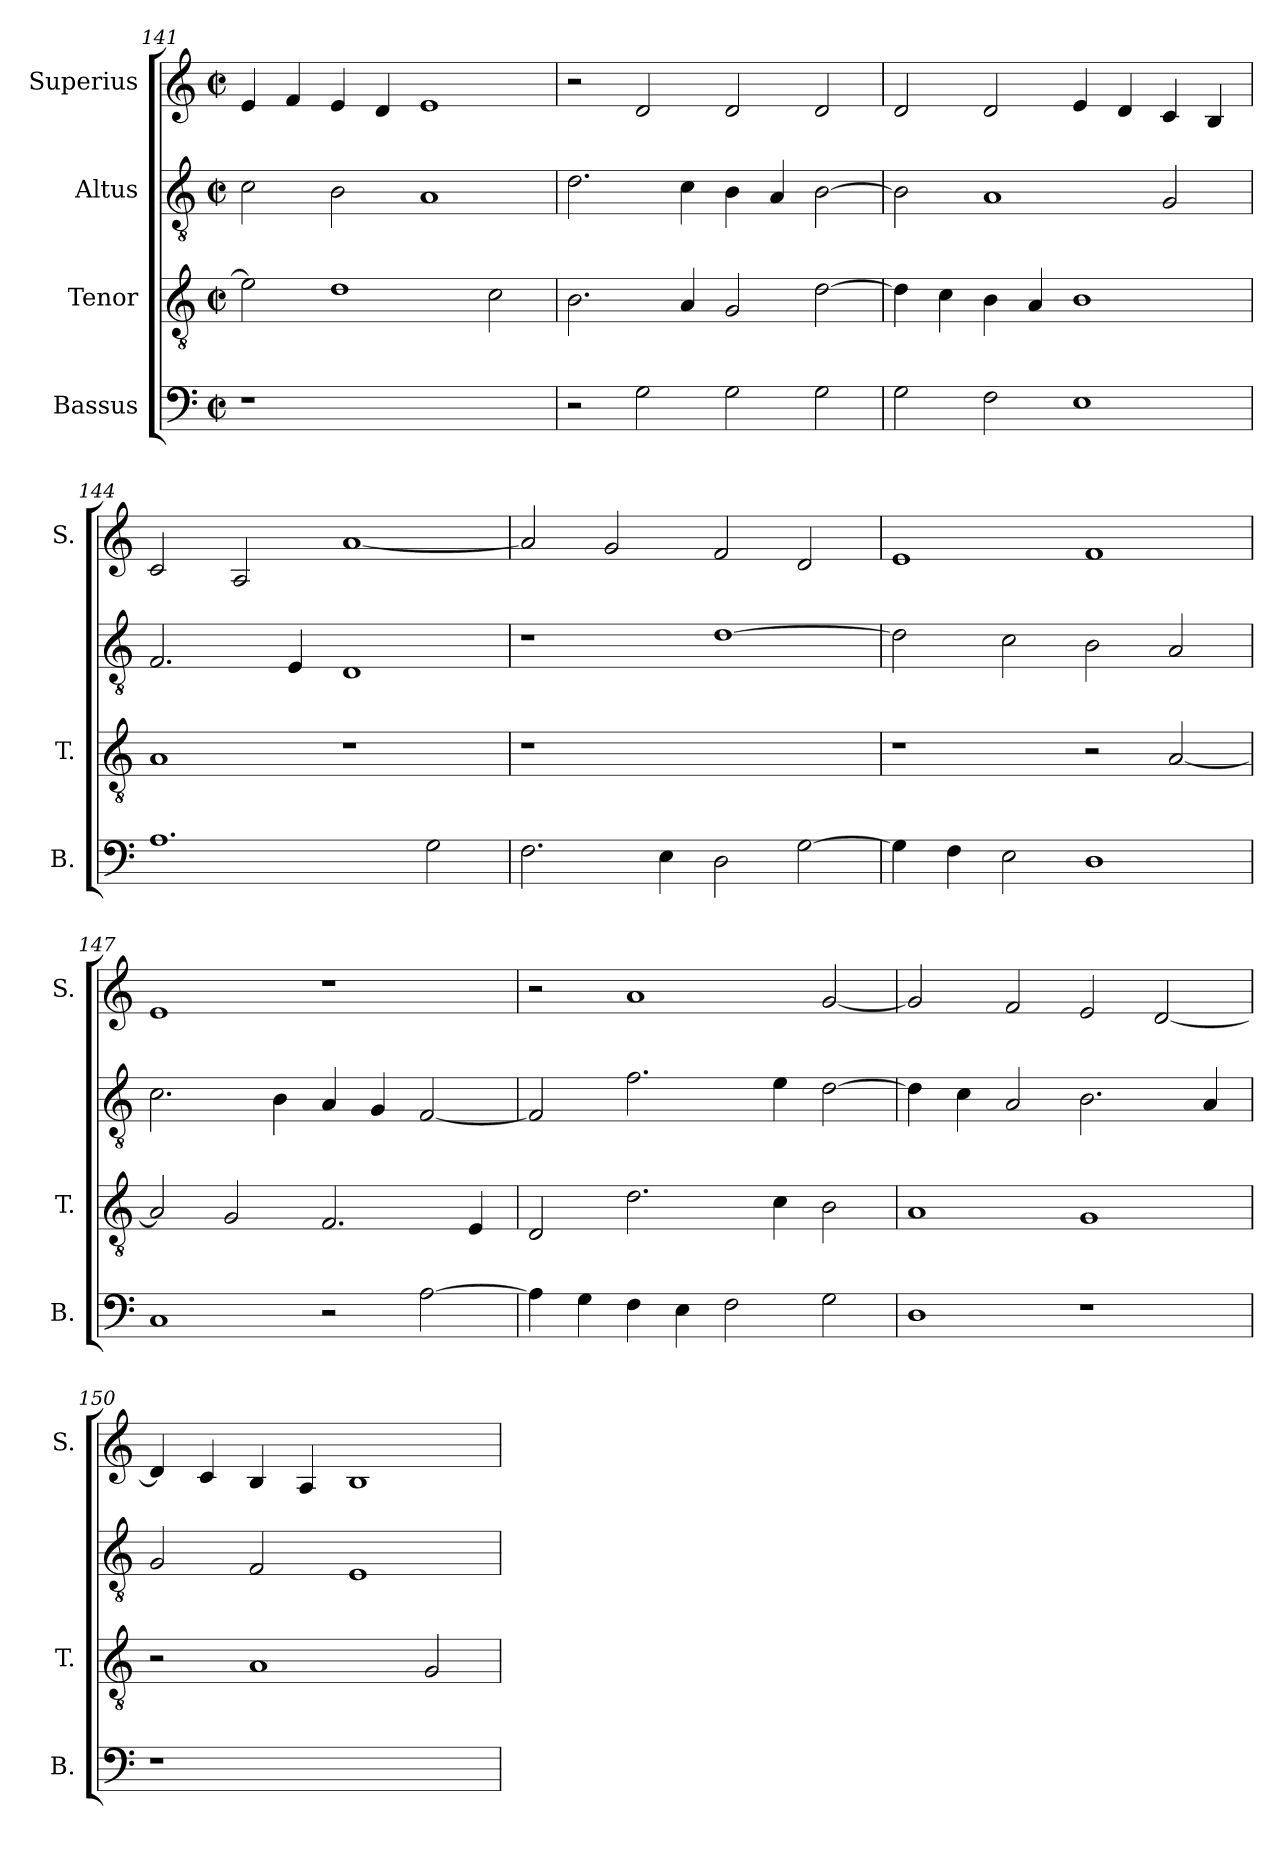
**kern	**kern	**kern	**kern
*part4	*part3	*part2	*part1
*staff4	*staff3	*staff2	*staff1
*I"Bassus	*I"Tenor	*I"Altus	*I"Superius
*I'B.	*I'T.	*	*I'S.
*clefF4	*clefGv2	*clefGv2	*clefG2
*	*ITrd7c12	*ITrd7c12	*
*k[]	*k[]	*k[]	*k[]
*C:	*C:	*C:	*C:
*M2/2	*M2/2	*M2/2	*M2/2
*met(c|)	*met(c|)	*met(c|)	*met(c|)
=141	=141	=141	=141
!LO:N:vis=1	!	!	!
1r	2Ei\]	2Ci\	4ei/
.	.	.	4fi/
.	1Di	2BBi\	4ei/
.	.	.	4di/
1ryy	.	1AAi	1ei
.	2Ci\	.	.
=142	=142	=142	=142
2r	2.BBi\	2.Di\	2r
2Gi\	.	.	2di/
.	4AAi/	4Ci\	.
2Gi\	2GGi/	4BBi\	2di/
.	.	4AAi/	.
2Gi\	[>2Di\	[>2BBi\	2di/
!!LO:LB:g=z
=143	=143	=143	=143
2Gi\	4Di\]	2BBi\]	2di/
.	4Ci\	.	.
2Fi\	4BBi\	1AAi	2di/
.	4AAi/	.	.
1Ei	1BBi	.	4ei/
.	.	.	4di/
.	.	2GGi/	4ci/
.	.	.	4Bi/
=144	=144	=144	=144
1.Ai	1AAi	2.FFi/	2ci/
.	.	.	2Ai/
.	.	4EEi/	.
.	1r	1DDi	[<1ai
2Gi\	.	.	.
=145	=145	=145	=145
!	!LO:N:vis=1	!	!
2.Fi\	1r	1r	2ai/]
.	.	.	2gi/
4Ei\	.	.	.
2Di\	1ryy	[>1Di	2fi/
[>2Gi\	.	.	2di/
=146	=146	=146	=146
4Gi\]	1r	2Di\]	1ei
4Fi\	.	.	.
2Ei\	.	2Ci\	.
1Di	2r	2BBi\	1fi
.	[<2AAi/	2AAi/	.
!!LO:PB:g=z
=147	=147	=147	=147
1Ci	2AAi/]	2.Ci\	1ei
.	2GGi/	.	.
.	.	4BBi\	.
2r	2.FFi/	4AAi/	1r
.	.	4GGi/	.
[>2Ai\	.	[<2FFi/	.
.	4EEi/	.	.
=148	=148	=148	=148
4Ai\]	2DDi/	2FFi/]	2r
4Gi\	.	.	.
4Fi\	2.Di\	2.Fi\	1ai
4Ei\	.	.	.
2Fi\	.	.	.
.	4Ci\	4Ei\	.
2Gi\	2BBi\	[>2Di\	[<2gi/
=149	=149	=149	=149
1Di	1AAi	4Di\]	2gi/]
.	.	4Ci\	.
.	.	2AAi/	2fi/
1r	1GGi	2.BBi\	2ei/
.	.	.	[<2di/
.	.	4AAi/	.
=150	=150	=150	=150
!LO:N:vis=1	!	!	!
1r	2r	2GGi/	4di/]
.	.	.	4ci/
.	1AAi	2FFi/	4Bi/
.	.	.	4Ai/
1ryy	.	1EEi	1Bi
.	2GGi/	.	.
=	=	=	=
*-	*-	*-	*-
